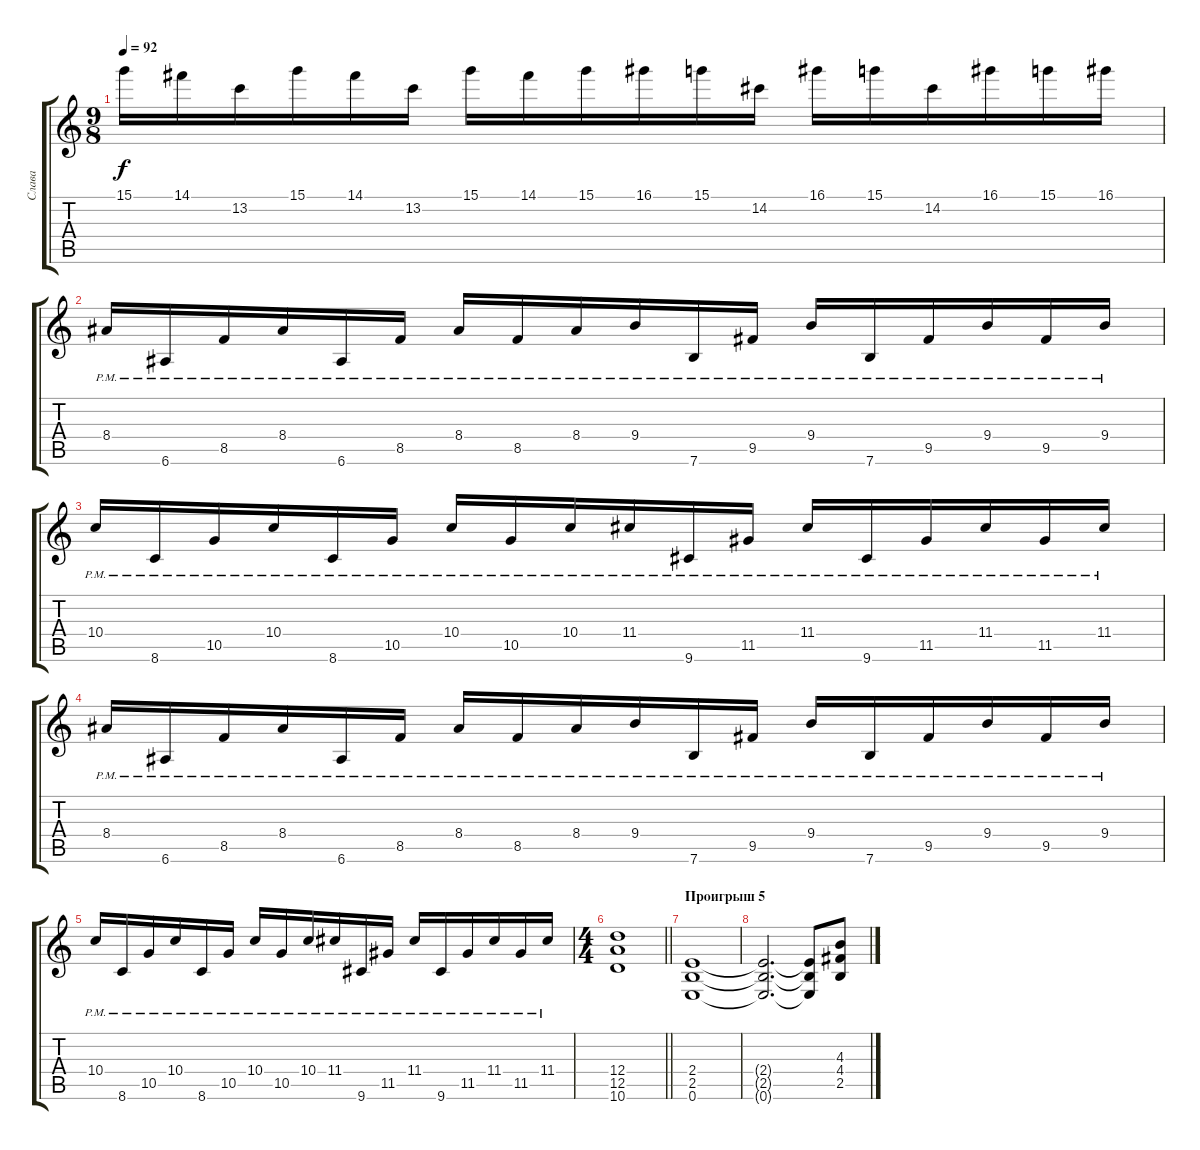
\track ("Слава" "Слава") {instrument distortionguitar}
\staff {score tabs}
\tuning (E4 B3 G3 D3 A2 E2) {hide}
\ts (9 8)
\tempo 92
\clef g2
\ks c
15.1.16{dy f} 14.1.16 13.2.16 15.1.16 14.1.16 13.2.16 15.1.16 14.1.16 15.1.16 16.1.16 15.1.16 14.2.16 16.1.16 15.1.16 14.2.16 16.1.16 15.1.16 16.1.16 |
8.4{pm}.16 6.6{pm}.16 8.5{pm}.16 8.4{pm}.16 6.6{pm}.16 8.5{pm}.16 8.4{pm}.16 8.5{pm}.16 8.4{pm}.16 9.4{pm}.16 7.6{pm}.16 9.5{pm}.16 9.4{pm}.16 7.6{pm}.16 9.5{pm}.16 9.4{pm}.16 9.5{pm}.16 9.4{pm}.16 |
10.4{pm}.16 8.6{pm}.16 10.5{pm}.16 10.4{pm}.16 8.6{pm}.16 10.5{pm}.16 10.4{pm}.16 10.5{pm}.16 10.4{pm}.16 11.4{pm}.16 9.6{pm}.16 11.5{pm}.16 11.4{pm}.16 9.6{pm}.16 11.5{pm}.16 11.4{pm}.16 11.5{pm}.16 11.4{pm}.16 |
8.4{pm}.16 6.6{pm}.16 8.5{pm}.16 8.4{pm}.16 6.6{pm}.16 8.5{pm}.16 8.4{pm}.16 8.5{pm}.16 8.4{pm}.16 9.4{pm}.16 7.6{pm}.16 9.5{pm}.16 9.4{pm}.16 7.6{pm}.16 9.5{pm}.16 9.4{pm}.16 9.5{pm}.16 9.4{pm}.16 |
10.4{pm}.16 8.6{pm}.16 10.5{pm}.16 10.4{pm}.16 8.6{pm}.16 10.5{pm}.16 10.4{pm}.16 10.5{pm}.16 10.4{pm}.16 11.4{pm}.16 9.6{pm}.16 11.5{pm}.16 11.4{pm}.16 9.6{pm}.16 11.5{pm}.16 11.4{pm}.16 11.5{pm}.16 11.4{pm}.16 |
\ts (4 4)
\barLineRight lightlight
(12.4 12.5 10.6).1 |
\section ("" "Проигрыш 5")
(2.4 2.5 0.6).1 |
(2.4{t} 2.5{t} 0.6{t}).2{d} (2.4{t} 2.5{t} 0.6{t}).8 (4.3 4.4 2.5).8
